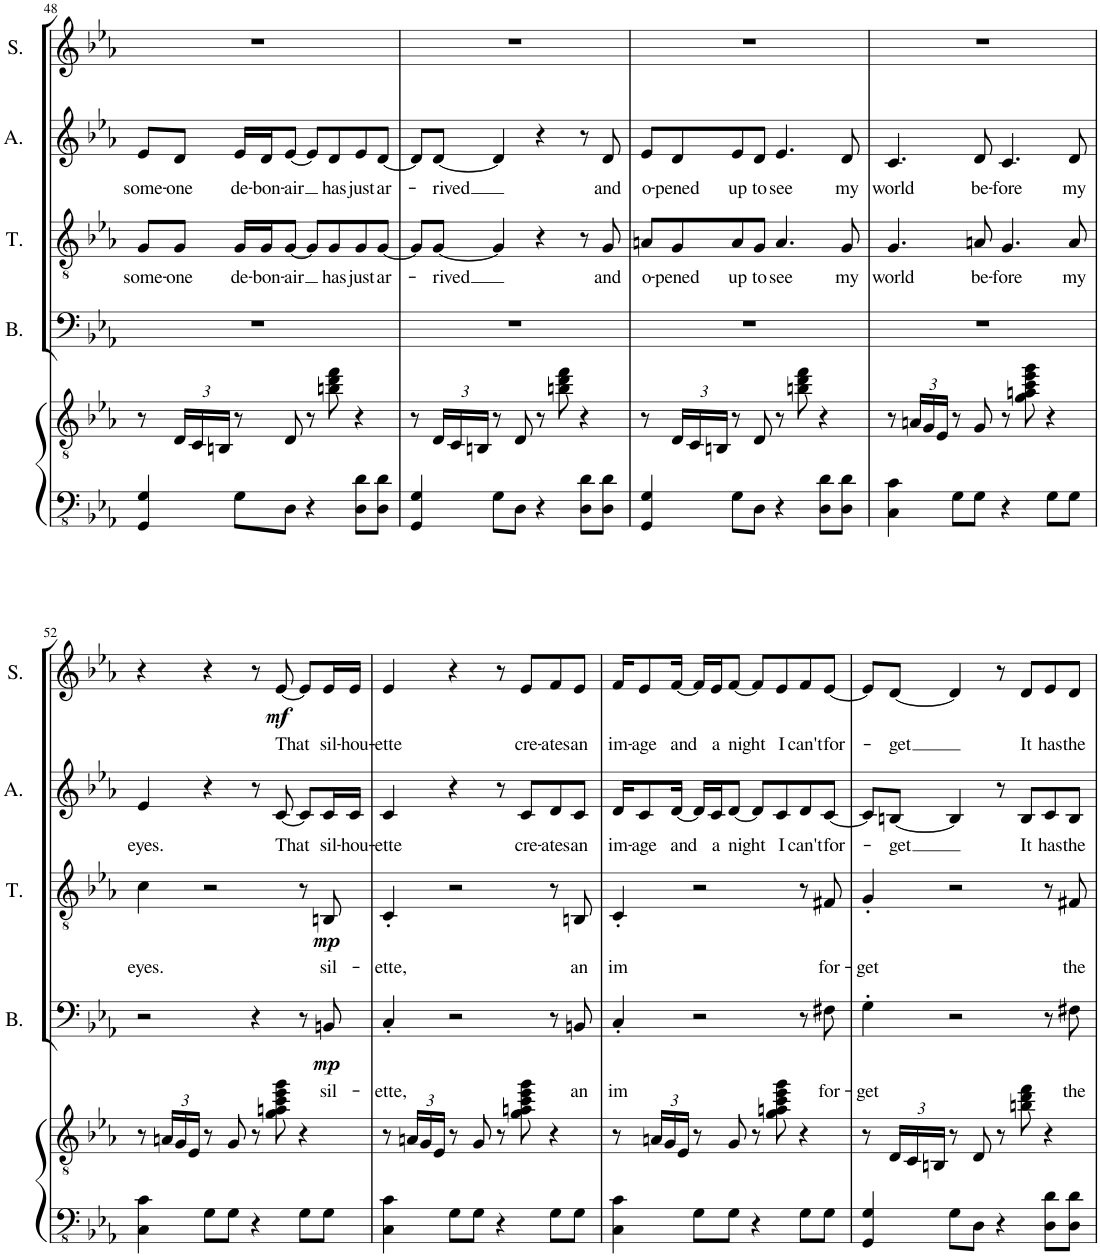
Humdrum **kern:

**kern	**kern	**kern	**text	**dynam	**kern	**text	**dynam	**kern	**text	**kern	**text	**dynam
*part5	*part5	*part4	*part4	*part4	*part3	*part3	*part3	*part2	*part2	*part1	*part1	*part1
*staff6	*staff5	*staff4	*staff4	*staff4	*staff3	*staff3	*staff3	*staff2	*staff2	*staff1	*staff1	*staff1
*I"Piano	*	*I"Bass	*	*	*I"Tenor	*	*	*I"Alto	*	*I"Soprano	*	*
*I'Pno	*	*I'B.	*	*	*I'T.	*	*	*I'A.	*	*I'S.	*	*
!!LO:PB:g=z
*clefFv4	*clefGv2	*clefF4	*	*	*clefGv2	*	*	*clefG2	*	*clefG2	*	*
*k[b-e-a-]	*k[b-e-a-]	*k[b-e-a-]	*	*	*k[b-e-a-]	*	*	*k[b-e-a-]	*	*k[b-e-a-]	*	*
*M4/4	*M4/4	*M4/4	*	*	*M4/4	*	*	*M4/4	*	*M4/4	*	*
=48	=48	=48	=48	=48	=48	=48	=48	=48	=48	=48	=48	=48
!	!	!	!	!	!	!LO:LY:b	!	!	!LO:LY:b	!	!	!
4GGG/ 4GG/	8r	1r	.	.	8G/L	some-	.	8e-/L	some-	1r	.	.
*	*Xbrackettup	*	*	*	*	*	*	*	*	*	*	*
!	!	!	!	!	!	!LO:LY:b	!	!	!LO:LY:b	!	!	!
.	24D/LL	.	.	.	8G/J	-one	.	8d/J	-one	.	.	.
.	24C/	.	.	.	.	.	.	.	.	.	.	.
.	24BBn/JJ	.	.	.	.	.	.	.	.	.	.	.
!	!	!	!	!	!	!LO:LY:b	!	!	!LO:LY:b	!	!	!
8GG\L	8r	.	.	.	16G/LL	de-	.	16e-/LL	de-	.	.	.
!	!	!	!	!	!	!LO:LY:b	!	!	!LO:LY:b	!	!	!
.	.	.	.	.	16G/J	-bon-	.	16d/J	-bon-	.	.	.
!	!	!	!	!	!	!LO:LY:b	!	!	!LO:LY:b	!	!	!
8DD\J	8D/	.	.	.	[8G/J	-air	.	[8e-/J	-air	.	.	.
4r	8r	.	.	.	8G/L]	.	.	8e-/L]	.	.	.	.
!	!	!	!	!	!	!LO:LY:b	!	!	!LO:LY:b	!	!	!
.	8bn\ 8dd\ 8ff\	.	.	.	8G/	has	.	8d/	has	.	.	.
!	!	!	!	!	!	!LO:LY:b	!	!	!LO:LY:b	!	!	!
8DD\ 8D\L	4r	.	.	.	8G/	just	.	8e-/	just	.	.	.
!	!	!	!	!	!	!LO:LY:b	!	!	!LO:LY:b	!	!	!
8DD\ 8D\J	.	.	.	.	[8G/J	ar-	.	[8d/J	ar-	.	.	.
=49	=49	=49	=49	=49	=49	=49	=49	=49	=49	=49	=49	=49
4GGG/ 4GG/	8r	1r	.	.	8G/L]	.	.	8d/L]	.	1r	.	.
!	!	!	!	!	!	!LO:LY:b	!	!	!LO:LY:b	!	!	!
.	24D/LL	.	.	.	[8G/J	-rived	.	[8d/J	-rived	.	.	.
.	24C/	.	.	.	.	.	.	.	.	.	.	.
.	24BBn/JJ	.	.	.	.	.	.	.	.	.	.	.
8GG\L	8r	.	.	.	4G/]	.	.	4d/]	.	.	.	.
8DD\J	8D/	.	.	.	.	.	.	.	.	.	.	.
4r	8r	.	.	.	4r	.	.	4r	.	.	.	.
.	8bn\ 8dd\ 8ff\	.	.	.	.	.	.	.	.	.	.	.
8DD\ 8D\L	4r	.	.	.	8r	.	.	8r	.	.	.	.
!	!	!	!	!	!	!LO:LY:b	!	!	!LO:LY:b	!	!	!
8DD\ 8D\J	.	.	.	.	8G/	and	.	8d/	and	.	.	.
=50	=50	=50	=50	=50	=50	=50	=50	=50	=50	=50	=50	=50
!	!	!	!	!	!	!LO:LY:b	!	!	!LO:LY:b	!	!	!
4GGG/ 4GG/	8r	1r	.	.	8An/L	o-	.	8e-/L	o-	1r	.	.
!	!	!	!	!	!	!LO:LY:b	!	!	!LO:LY:b	!	!	!
.	24D/LL	.	.	.	8G/	-pened	.	8d/	-pened	.	.	.
.	24C/	.	.	.	.	.	.	.	.	.	.	.
.	24BBn/JJ	.	.	.	.	.	.	.	.	.	.	.
!	!	!	!	!	!	!LO:LY:b	!	!	!LO:LY:b	!	!	!
8GG\L	8r	.	.	.	8A/	up	.	8e-/	up	.	.	.
!	!	!	!	!	!	!LO:LY:b	!	!	!LO:LY:b	!	!	!
8DD\J	8D/	.	.	.	8G/J	to	.	8d/J	to	.	.	.
!	!	!	!	!	!	!LO:LY:b	!	!	!LO:LY:b	!	!	!
4r	8r	.	.	.	4.A/	see	.	4.e-/	see	.	.	.
.	8bn\ 8dd\ 8ff\	.	.	.	.	.	.	.	.	.	.	.
8DD\ 8D\L	4r	.	.	.	.	.	.	.	.	.	.	.
!	!	!	!	!	!	!LO:LY:b	!	!	!LO:LY:b	!	!	!
8DD\ 8D\J	.	.	.	.	8G/	my	.	8d/	my	.	.	.
=51	=51	=51	=51	=51	=51	=51	=51	=51	=51	=51	=51	=51
!	!	!	!	!	!	!LO:LY:b	!	!	!LO:LY:b	!	!	!
4CC\ 4C\	8r	1r	.	.	4.G/	world	.	4.c/	world	1r	.	.
.	24An/LL	.	.	.	.	.	.	.	.	.	.	.
.	24G/	.	.	.	.	.	.	.	.	.	.	.
.	24E-/JJ	.	.	.	.	.	.	.	.	.	.	.
8GG\L	8r	.	.	.	.	.	.	.	.	.	.	.
!	!	!	!	!	!	!LO:LY:b	!	!	!LO:LY:b	!	!	!
8GG\J	8G/	.	.	.	8An/	be-	.	8d/	be-	.	.	.
!	!	!	!	!	!	!LO:LY:b	!	!	!LO:LY:b	!	!	!
4r	8r	.	.	.	4.G/	-fore	.	4.c/	-fore	.	.	.
.	8g\ 8an\ 8cc\ 8ee-\ 8gg\	.	.	.	.	.	.	.	.	.	.	.
8GG\L	4r	.	.	.	.	.	.	.	.	.	.	.
!	!	!	!	!	!	!LO:LY:b	!	!	!LO:LY:b	!	!	!
8GG\J	.	.	.	.	8A/	my	.	8d/	my	.	.	.
!!LO:LB:g=z
=52	=52	=52	=52	=52	=52	=52	=52	=52	=52	=52	=52	=52
!	!	!	!	!	!	!LO:LY:b	!	!	!LO:LY:b	!	!	!
4CC\ 4C\	8r	2r	.	.	4c\	eyes.	.	4e-/	eyes.	4r	.	.
.	24An/LL	.	.	.	.	.	.	.	.	.	.	.
.	24G/	.	.	.	.	.	.	.	.	.	.	.
.	24E-/JJ	.	.	.	.	.	.	.	.	.	.	.
8GG\L	8r	.	.	.	2r	.	.	4r	.	4r	.	.
8GG\J	8G/	.	.	.	.	.	.	.	.	.	.	.
4r	8r	4r	.	.	.	.	.	8r	.	8r	.	.
!	!	!	!	!	!	!	!	!	!LO:LY:b	!	!LO:LY:b	!LO:DY:b
.	8g\ 8an\ 8cc\ 8ee-\ 8gg\	.	.	.	.	.	.	[8c/	That	[8e-/	That	mf
8GG\L	4r	8r	.	.	8r	.	.	8c/L]	.	8e-/L]	.	.
!	!	!	!LO:LY:b	!LO:DY:b	!	!LO:LY:b	!LO:DY:b	!	!LO:LY:b	!	!LO:LY:b	!
8GG\J	.	8BBn/	sil-	mp	8BBn/	sil-	mp	16c/L	sil-	16e-/L	sil-	.
!	!	!	!	!	!	!	!	!	!LO:LY:b	!	!LO:LY:b	!
.	.	.	.	.	.	.	.	16c/JJ	-hou-	16e-/JJ	-hou-	.
=53	=53	=53	=53	=53	=53	=53	=53	=53	=53	=53	=53	=53
!	!	!	!LO:LY:b	!	!	!LO:LY:b	!	!	!LO:LY:b	!	!LO:LY:b	!
4CC\ 4C\	8r	4C'/	-ette,	.	4C'/	-ette,	.	4c/	-ette	4e-/	-ette	.
.	24An/LL	.	.	.	.	.	.	.	.	.	.	.
.	24G/	.	.	.	.	.	.	.	.	.	.	.
.	24E-/JJ	.	.	.	.	.	.	.	.	.	.	.
8GG\L	8r	2r	.	.	2r	.	.	4r	.	4r	.	.
8GG\J	8G/	.	.	.	.	.	.	.	.	.	.	.
4r	8r	.	.	.	.	.	.	8r	.	8r	.	.
!	!	!	!	!	!	!	!	!	!LO:LY:b	!	!LO:LY:b	!
.	8g\ 8an\ 8cc\ 8ee-\ 8gg\	.	.	.	.	.	.	8c/L	cre-	8e-/L	cre-	.
!	!	!	!	!	!	!	!	!	!LO:LY:b	!	!LO:LY:b	!
8GG\L	4r	8r	.	.	8r	.	.	8d/	-ates	8f/	-ates	.
!	!	!	!LO:LY:b	!	!	!LO:LY:b	!	!	!LO:LY:b	!	!LO:LY:b	!
8GG\J	.	8BBn/	an	.	8BBn/	an	.	8c/J	an	8e-/J	an	.
=54	=54	=54	=54	=54	=54	=54	=54	=54	=54	=54	=54	=54
!	!	!	!LO:LY:b	!	!	!LO:LY:b	!	!	!LO:LY:b	!	!LO:LY:b	!
4CC\ 4C\	8r	4C'/	im	.	4C'/	im	.	16d/KL	im-	16f/KL	im-	.
!	!	!	!	!	!	!	!	!	!LO:LY:b	!	!LO:LY:b	!
.	.	.	.	.	.	.	.	8c/	-age	8e-/	-age	.
.	24An/LL	.	.	.	.	.	.	.	.	.	.	.
.	24G/	.	.	.	.	.	.	.	.	.	.	.
!	!	!	!	!	!	!	!	!	!LO:LY:b	!	!LO:LY:b	!
.	.	.	.	.	.	.	.	[16d/Jk	and	[16f/Jk	and	.
.	24E-/JJ	.	.	.	.	.	.	.	.	.	.	.
8GG\L	8r	2r	.	.	2r	.	.	16d/LL]	.	16f/LL]	.	.
!	!	!	!	!	!	!	!	!	!LO:LY:b	!	!LO:LY:b	!
.	.	.	.	.	.	.	.	16c/J	a	16e-/J	a	.
!	!	!	!	!	!	!	!	!	!LO:LY:b	!	!LO:LY:b	!
8GG\J	8G/	.	.	.	.	.	.	[8d/J	night	[8f/J	night	.
4r	8r	.	.	.	.	.	.	8d/L]	.	8f/L]	.	.
!	!	!	!	!	!	!	!	!	!LO:LY:b	!	!LO:LY:b	!
.	8g\ 8an\ 8cc\ 8ee-\ 8gg\	.	.	.	.	.	.	8c/	I	8e-/	I	.
!	!	!	!	!	!	!	!	!	!LO:LY:b	!	!LO:LY:b	!
8GG\L	4r	8r	.	.	8r	.	.	8d/	can't	8f/	can't	.
!	!	!	!LO:LY:b	!	!	!LO:LY:b	!	!	!LO:LY:b	!	!LO:LY:b	!
8GG\J	.	8F#X\	for-	.	8F#X/	for-	.	[8c/J	for-	[8e-/J	for-	.
=55	=55	=55	=55	=55	=55	=55	=55	=55	=55	=55	=55	=55
!	!	!	!LO:LY:b	!	!	!LO:LY:b	!	!	!	!	!	!
4GGG/ 4GG/	8r	4G'\	-get	.	4G'/	-get	.	8c/L]	.	8e-/L]	.	.
!	!	!	!	!	!	!	!	!	!LO:LY:b	!	!LO:LY:b	!
.	24D/LL	.	.	.	.	.	.	[8Bn/J	-get	[8d/J	-get	.
.	24C/	.	.	.	.	.	.	.	.	.	.	.
.	24BBn/JJ	.	.	.	.	.	.	.	.	.	.	.
8GG\L	8r	2r	.	.	2r	.	.	4B/]	.	4d/]	.	.
8DD\J	8D/	.	.	.	.	.	.	.	.	.	.	.
4r	8r	.	.	.	.	.	.	8r	.	8r	.	.
!	!	!	!	!	!	!	!	!	!LO:LY:b	!	!LO:LY:b	!
.	8bn\ 8dd\ 8ff\	.	.	.	.	.	.	8B/L	It	8d/L	It	.
!	!	!	!	!	!	!	!	!	!LO:LY:b	!	!LO:LY:b	!
8DD\ 8D\L	4r	8r	.	.	8r	.	.	8c/	has	8e-/	has	.
!	!	!	!LO:LY:b	!	!	!LO:LY:b	!	!	!LO:LY:b	!	!LO:LY:b	!
8DD\ 8D\J	.	8F#X\	the	.	8F#X/	the	.	8B/J	the	8d/J	the	.
=	=	=	=	=	=	=	=	=	=	=	=	=
*-	*-	*-	*-	*-	*-	*-	*-	*-	*-	*-	*-	*-
